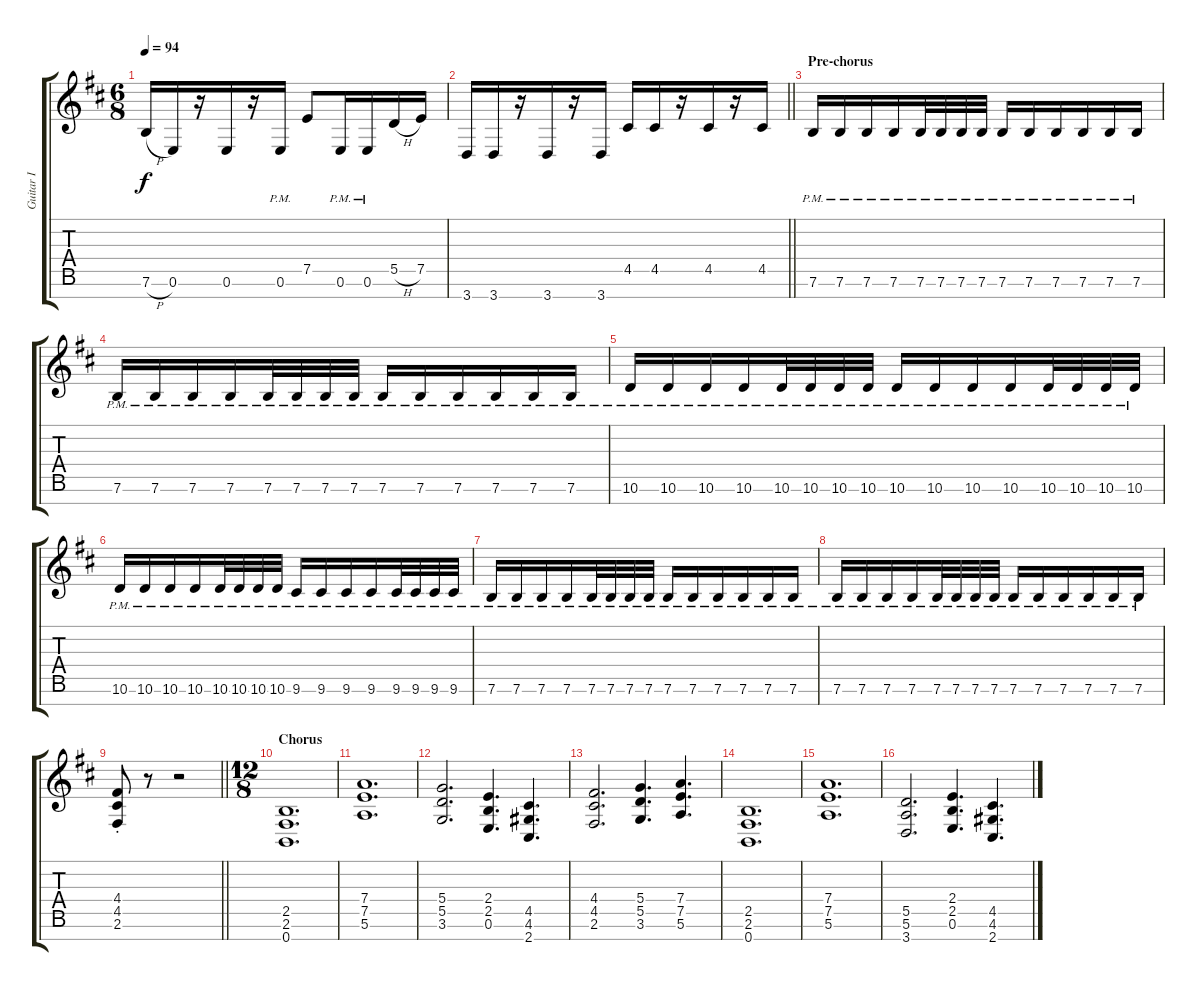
\track ("Guitar I" "Guitar I") {instrument distortionguitar}
\staff {score tabs}
\tuning (E4 B3 G3 D3 A2 E2 B1) {hide}
\ts (6 8)
\tempo 94
\clef g2
\ks bminor
7.6{h}.16{dy f} 0.6.16 r.16 0.6.16 r.16 0.6{pm}.16 7.5.8 0.6{pm}.16 0.6{pm}.16 5.5{h}.16 7.5.16 |
\barLineRight lightlight
3.7.16 3.7.16 r.16 3.7.16 r.16 3.7.16 4.5.16 4.5.16 r.16 4.5.16 r.16 4.5.16 |
\section ("" "Pre-chorus")
7.6{pm}.16 7.6{pm}.16 7.6{pm}.16 7.6{pm}.16 7.6{pm}.32 7.6{pm}.32 7.6{pm}.32 7.6{pm}.32 7.6{pm}.16 7.6{pm}.16 7.6{pm}.16 7.6{pm}.16 7.6{pm}.16 7.6{pm}.16 |
7.6{pm}.16 7.6{pm}.16 7.6{pm}.16 7.6{pm}.16 7.6{pm}.32 7.6{pm}.32 7.6{pm}.32 7.6{pm}.32 7.6{pm}.16 7.6{pm}.16 7.6{pm}.16 7.6{pm}.16 7.6{pm}.16 7.6{pm}.16 |
10.6{pm}.16 10.6{pm}.16 10.6{pm}.16 10.6{pm}.16 10.6{pm}.32 10.6{pm}.32 10.6{pm}.32 10.6{pm}.32 10.6{pm}.16 10.6{pm}.16 10.6{pm}.16 10.6{pm}.16 10.6{pm}.32 10.6{pm}.32 10.6{pm}.32 10.6{pm}.32 |
10.6{pm}.16 10.6{pm}.16 10.6{pm}.16 10.6{pm}.16 10.6{pm}.32 10.6{pm}.32 10.6{pm}.32 10.6{pm}.32 9.6{pm}.16 9.6{pm}.16 9.6{pm}.16 9.6{pm}.16 9.6{pm}.32 9.6{pm}.32 9.6{pm}.32 9.6{pm}.32 |
7.6{pm}.16 7.6{pm}.16 7.6{pm}.16 7.6{pm}.16 7.6{pm}.32 7.6{pm}.32 7.6{pm}.32 7.6{pm}.32 7.6{pm}.16 7.6{pm}.16 7.6{pm}.16 7.6{pm}.16 7.6{pm}.16 7.6{pm}.16 |
7.6{pm}.16 7.6{pm}.16 7.6{pm}.16 7.6{pm}.16 7.6{pm}.32 7.6{pm}.32 7.6{pm}.32 7.6{pm}.32 7.6{pm}.16 7.6{pm}.16 7.6{pm}.16 7.6{pm}.16 7.6{pm}.16 7.6{pm}.16 |
\barLineRight lightlight
(4.4{st} 4.5{st} 2.6{st}).8 r.8 r.2 |
\ts (12 8)
\section ("" "Chorus")
(2.5 2.6 0.7).1{d} |
(7.4 7.5 5.6).1{d} |
(5.4 5.5 3.6).2{d} (2.4 2.5 0.6).4{d} (4.5 4.6 2.7).4{d} |
(4.4 4.5 2.6).2{d} (5.4 5.5 3.6).4{d} (7.4 7.5 5.6).4{d} |
(2.5 2.6 0.7).1{d} |
(7.4 7.5 5.6).1{d} |
(5.5 5.6 3.7).2{d} (2.4 2.5 0.6).4{d} (4.5 4.6 2.7).4{d}
